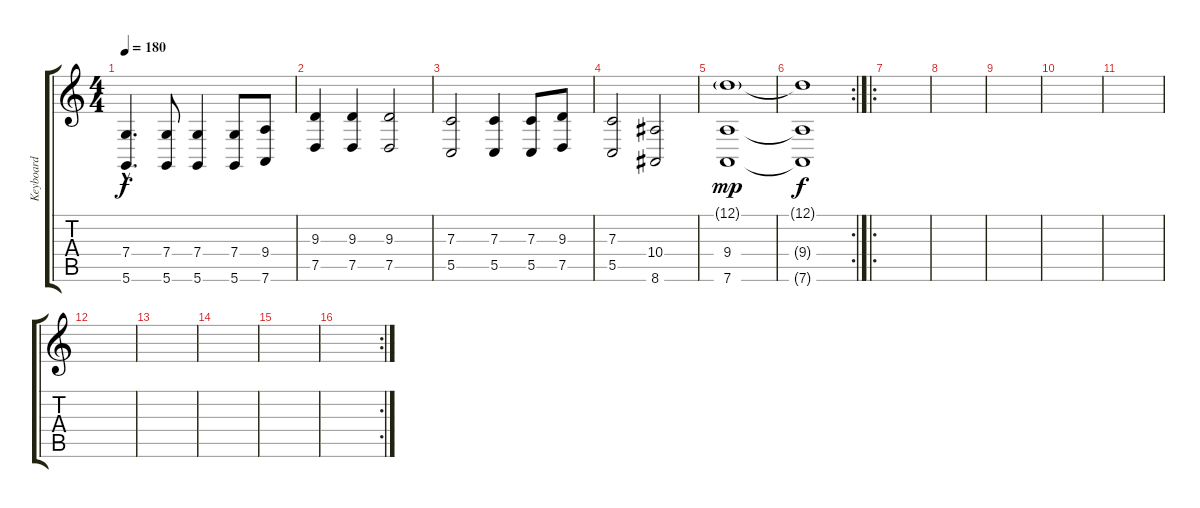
\track ("Keyboard" "Keyboard") {instrument shanai}
\staff {score tabs}
\tuning (D4 A3 F3 C3 G2 D2) {hide}
\ts (4 4)
\tempo 180
\clef g2
\ks c
(7.4{hac} 5.6{hac}).4{d dy f} (7.4 5.6).8 (7.4 5.6).4 (7.4 5.6).8 (9.4 7.6).8 |
(9.3 7.5).4 (9.3 7.5).4 (9.3 7.5).2 |
(7.3 5.5).2 (7.3 5.5).4 (7.3 5.5).8 (9.3 7.5).8 |
(7.3 5.5).2 (10.4 8.6).2 |
(12.1{g} 9.4 7.6).1{dy mp} |
\rc 2
(12.1{t} 9.4{t} 7.6{t}).1{dy f} |
\ro
|
|
|
|
|
|
|
|
|
\rc 2
